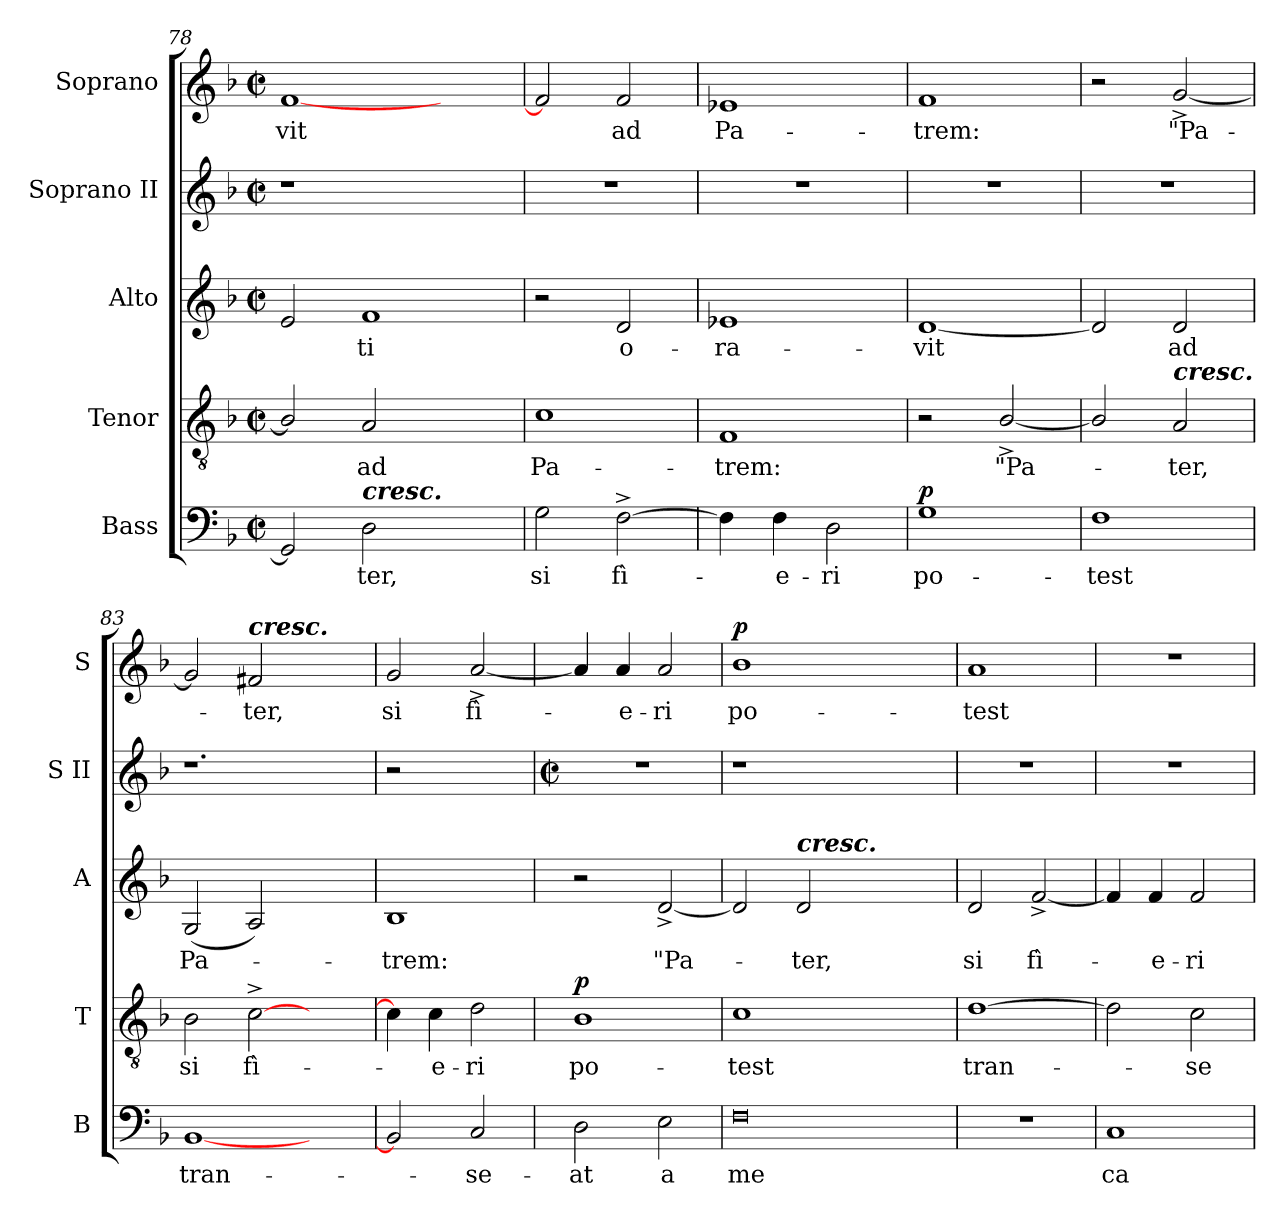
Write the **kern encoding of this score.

**kern	**text	**dynam	**kern	**text	**dynam	**kern	**text	**kern	**kern	**text	**dynam
*part5	*part5	*part5	*part4	*part4	*part4	*part3	*part3	*part2	*part1	*part1	*part1
*staff5	*staff5	*staff5	*staff4	*staff4	*staff4	*staff3	*staff3	*staff2	*staff1	*staff1	*staff1
*I"Bass	*	*	*I"Tenor	*	*	*I"Alto	*	*I"Soprano II	*I"Soprano	*	*
*I'B	*	*	*I'T	*	*	*I'A	*	*I'S II	*I'S	*	*
*clefF4	*	*	*clefGv2	*	*	*clefG2	*	*clefG2	*clefG2	*	*
*k[b-]	*	*	*k[b-]	*	*	*k[b-]	*	*k[b-]	*k[b-]	*	*
*F:	*	*	*F:	*	*	*F:	*	*F:	*F:	*	*
*M2/2	*	*	*M2/2	*	*	*M2/2	*	*M2/2	*M2/2	*	*
*met(c|)	*	*	*met(c|)	*	*	*met(c|)	*	*met(c|)	*met(c|)	*	*
=78	=78	=78	=78	=78	=78	=78	=78	=78	=78	=78	=78
!	!	!	!	!	!	!	!	!	!	!LO:LY:b	!
2GG]	.	.	2B-/]	.	.	2e	.	1r	[1f	-vit	.
!LO:TX:a:Bi:t=cresc.	!	!	!	!	!	!	!	!	!	!	!
!	!LO:LY:b	!	!	!LO:LY:b	!	!	!LO:LY:b	!	!	!	!
2D	ter,	.	2A	ad	.	1f	ti	.	.	.	.
2ryy	.	.	2ryy	.	.	.	.	2ryy	2ryy	.	.
=79	=79	=79	=79	=79	=79	=79	=79	=79	=79	=79	=79
!	!LO:LY:b	!	!	!LO:LY:b	!	!	!	!	!	!	!
2G	si	.	1c	Pa-	.	2r	.	1r	2f]	.	.
!	!LO:LY:b	!	!	!	!	!	!LO:LY:b	!	!	!LO:LY:b	!
[2F^	fì-	.	.	.	.	2d	o-	.	2f	ad	.
!!LO:LB:g=z
=80	=80	=80	=80	=80	=80	=80	=80	=80	=80	=80	=80
!	!	!	!	!LO:LY:b	!	!	!LO:LY:b	!	!	!LO:LY:b	!
4F]	.	.	1F	-trem:	.	1e-X	-ra-	1r	1e-X	Pa-	.
!	!LO:LY:b	!	!	!	!	!	!	!	!	!	!
4F	e-	.	.	.	.	.	.	.	.	.	.
!	!LO:LY:b	!	!	!	!	!	!	!	!	!	!
2D	-ri	.	.	.	.	.	.	.	.	.	.
=81	=81	=81	=81	=81	=81	=81	=81	=81	=81	=81	=81
!	!LO:LY:b	!LO:DY:b	!	!	!	!	!LO:LY:b	!	!	!LO:LY:b	!
1G	po-	p	2r	.	.	[1d	-vit	1r	1f	-trem:	.
!	!	!	!	!LO:LY:b	!	!	!	!	!	!	!
.	.	.	[2B-^/	"Pa-	.	.	.	.	.	.	.
=82	=82	=82	=82	=82	=82	=82	=82	=82	=82	=82	=82
!	!LO:LY:b	!	!	!	!	!	!	!	!	!	!
1F	-test	.	2B-/]	.	.	2d]	.	1r	2r	.	.
!	!	!	!LO:TX:a:Bi:t=cresc.	!	!	!	!	!	!	!	!
!	!	!	!	!LO:LY:b	!	!	!LO:LY:b	!	!	!LO:LY:b	!
.	.	.	2A	ter,	.	2d	ad	.	[2g^	"Pa-	.
=83	=83	=83	=83	=83	=83	=83	=83	=83	=83	=83	=83
!	!LO:LY:b	!	!	!LO:LY:b	!	!	!LO:LY:b	!	!	!	!
[1BB-	tran-	.	2B-	si	.	(<2G	Pa-	1.r	2g]	.	.
!	!	!	!	!	!	!	!	!	!LO:TX:a:Bi:t=cresc.	!	!
!	!	!	!	!LO:LY:b	!	!	!	!	!	!LO:LY:b	!
.	.	.	[2c^	fì-	.	2A)	.	.	2f#X	ter,	.
2ryy	.	.	2ryy	.	.	2ryy	.	.	2ryy	.	.
=84	=84	=84	=84	=84	=84	=84	=84	=84	=84	=84	=84
!	!	!	!	!	!	!	!LO:LY:b	!	!	!LO:LY:b	!
2BB-]	.	.	4c]	.	.	1B-	trem:	2r	2g	si	.
!	!	!	!	!LO:LY:b	!	!	!	!	!	!	!
.	.	.	4c	e-	.	.	.	.	.	.	.
!	!LO:LY:b	!	!	!LO:LY:b	!	!	!	!	!	!LO:LY:b	!
2C	se-	.	2d	-ri	.	.	.	2ryy	[2a^	fì-	.
!!LO:LB:g=z
=85	=85	=85	=85	=85	=85	=85	=85	=85	=85	=85	=85
*	*	*	*	*	*	*	*	*M2/2	*	*	*
*	*	*	*	*	*	*	*	*met(c|)	*	*	*
!	!LO:LY:b	!	!	!LO:LY:b	!LO:DY:b	!	!	!	!	!	!
2D	-at	.	1B-	po-	p	2r	.	1r	4a]	.	.
!	!	!	!	!	!	!	!	!	!	!LO:LY:b	!
.	.	.	.	.	.	.	.	.	4a	e-	.
!	!LO:LY:b	!	!	!	!	!	!LO:LY:b	!	!	!LO:LY:b	!
2E	a	.	.	.	.	[2d^	"Pa-	.	2a	-ri	.
!!LO:LB:g=z
=86	=86	=86	=86	=86	=86	=86	=86	=86	=86	=86	=86
!	!LO:LY:b	!	!	!LO:LY:b	!	!	!	!	!	!LO:LY:b	!LO:DY:b
0F	me	.	1c	-test	.	2d]	.	1r	1b-	po-	p
!	!	!	!	!	!	!LO:TX:a:Bi:t=cresc.	!	!	!	!	!
!	!	!	!	!	!	!	!LO:LY:b	!	!	!	!
.	.	.	.	.	.	2d	ter,	.	.	.	.
.	.	.	1ryy	.	.	1ryy	.	1ryy	1ryy	.	.
=87	=87	=87	=87	=87	=87	=87	=87	=87	=87	=87	=87
!	!	!	!	!LO:LY:b	!	!	!LO:LY:b	!	!	!LO:LY:b	!
1r	.	.	[1d	tran-	.	2d	si	1r	1a	-test	.
!	!	!	!	!	!	!	!LO:LY:b	!	!	!	!
.	.	.	.	.	.	[2f^	fì-	.	.	.	.
=88	=88	=88	=88	=88	=88	=88	=88	=88	=88	=88	=88
!	!LO:LY:b	!	!	!	!	!	!	!	!	!	!
1C	ca-	.	2d]	.	.	4f]	.	1r	1r	.	.
!	!	!	!	!	!	!	!LO:LY:b	!	!	!	!
.	.	.	.	.	.	4f	e-	.	.	.	.
!	!	!	!	!LO:LY:b	!	!	!LO:LY:b	!	!	!	!
.	.	.	2c	se-	.	2f	-ri	.	.	.	.
=	=	=	=	=	=	=	=	=	=	=	=
*-	*-	*-	*-	*-	*-	*-	*-	*-	*-	*-	*-
